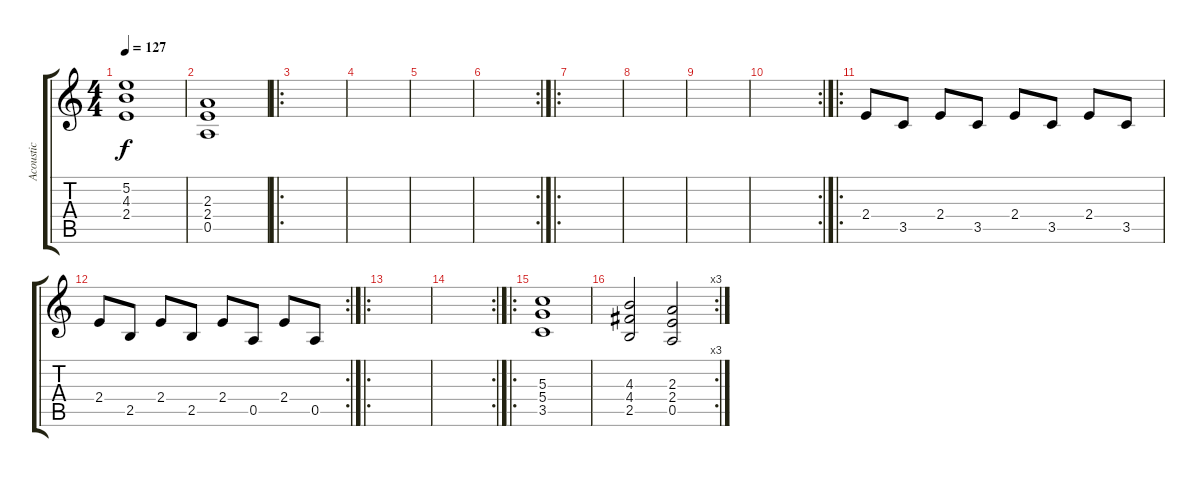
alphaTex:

\track ("Acoustic" "Acoustic") {instrument acousticguitarnylon}
\staff {score tabs}
\tuning (E4 B3 G3 D3 A2 E2) {hide}
\ts (4 4)
\tempo 127
\clef g2
\ks c
(5.2 4.3 2.4).1{dy f} |
(2.3 2.4 0.5).1 |
\ro
|
|
|
\rc 2
|
\ro
|
|
|
\rc 2
|
\ro
2.4.8 3.5.8 2.4.8 3.5.8 2.4.8 3.5.8 2.4.8 3.5.8 |
\rc 2
2.4.8 2.5.8 2.4.8 2.5.8 2.4.8 0.5.8 2.4.8 0.5.8 |
\ro
|
\rc 2
|
\ro
(5.3 5.4 3.5).1 |
\rc 3
(4.3 4.4 2.5).2 (2.3 2.4 0.5).2
